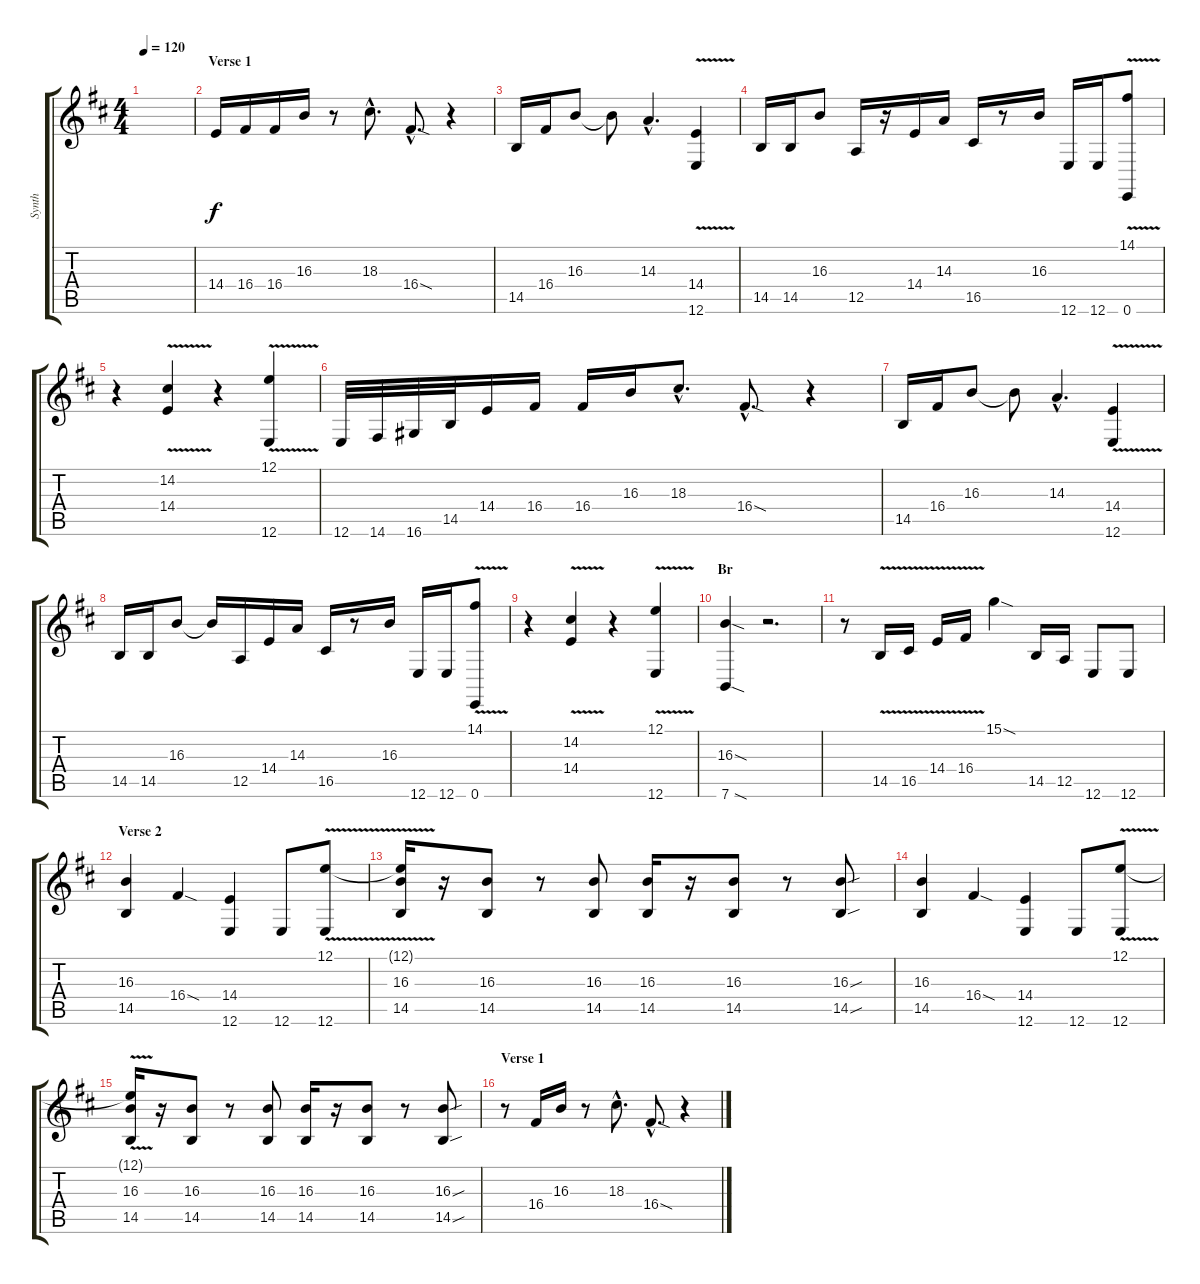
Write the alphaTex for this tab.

\track ("Synth" "Synth") {instrument lead1square}
\staff {score tabs}
\tuning (E4 B3 G3 D3 A2 E2) {hide}
\ts (4 4)
\tempo 120
\clef g2
\ks d
|
\section ("" "Verse 1")
14.4.16 16.4.16 16.4.16 16.3.16 r.8 18.3{hac}.8{d} 16.4{sod hac}.8{d} r.4 |
14.5.16 16.4.16 16.3.8 16.3{t}.8 14.3{hac}.4{d} (14.4{v} 12.6{v}).4 |
14.5.16 14.5.16 16.3.8 12.5.16 r.16 14.4.16 14.3.16 16.5.16 r.8 16.3.16 12.6.16 12.6.16 (14.1{v} 0.6).8 |
r.4 (14.2{v} 14.4{v}).4 r.4 (12.1{v} 12.6{v}).4 |
12.6.32 14.6.32 16.6.32 14.5.32 14.4.16 16.4.16 16.4.16 16.3.16 18.3{hac}.8{d} 16.4{sod hac}.8{d} r.4 |
14.5.16 16.4.16 16.3.8 16.3{t}.8 14.3{hac}.4{d} (14.4{v} 12.6{v}).4 |
14.5.16 14.5.16 16.3.8 16.3{t}.16 12.5.16 14.4.16 14.3.16 16.5.16 r.8 16.3.16 12.6.16 12.6.16 (14.1{v} 0.6).8 |
r.4 (14.2{v} 14.4{v}).4 r.4 (12.1{v} 12.6{v}).4 |
\section ("" "Br")
(16.3{sod} 7.6{sod}).4 r.2{d} |
r.8 14.5{v}.16 16.5{v}.16 14.4{v}.16 16.4{v}.16 15.1{sod}.4 14.5.16 12.5.16 12.6.8 12.6.8 |
\section ("" "Verse 2")
(16.3 14.5).4 16.4{sod}.4 (14.4 12.6).4 12.6.8 (12.1{v} 12.6{v}).8 |
(12.1{t} 16.3 14.5).16 r.16 (16.3 14.5).8 r.8 (16.3 14.5).8 (16.3 14.5).16 r.16 (16.3 14.5).8 r.8 (16.3{sou} 14.5{sou}).8 |
(16.3 14.5).4 16.4{sod}.4 (14.4 12.6).4 12.6.8 (12.1{v} 12.6{v}).8 |
(12.1{t} 16.3 14.5).16 r.16 (16.3 14.5).8 r.8 (16.3 14.5).8 (16.3 14.5).16 r.16 (16.3 14.5).8 r.8 (16.3{sou} 14.5{sou}).8 |
\section ("" "Verse 1")
r.8 16.4.16 16.3.16 r.8 18.3{hac}.8{d} 16.4{sod hac}.8{d} r.4
